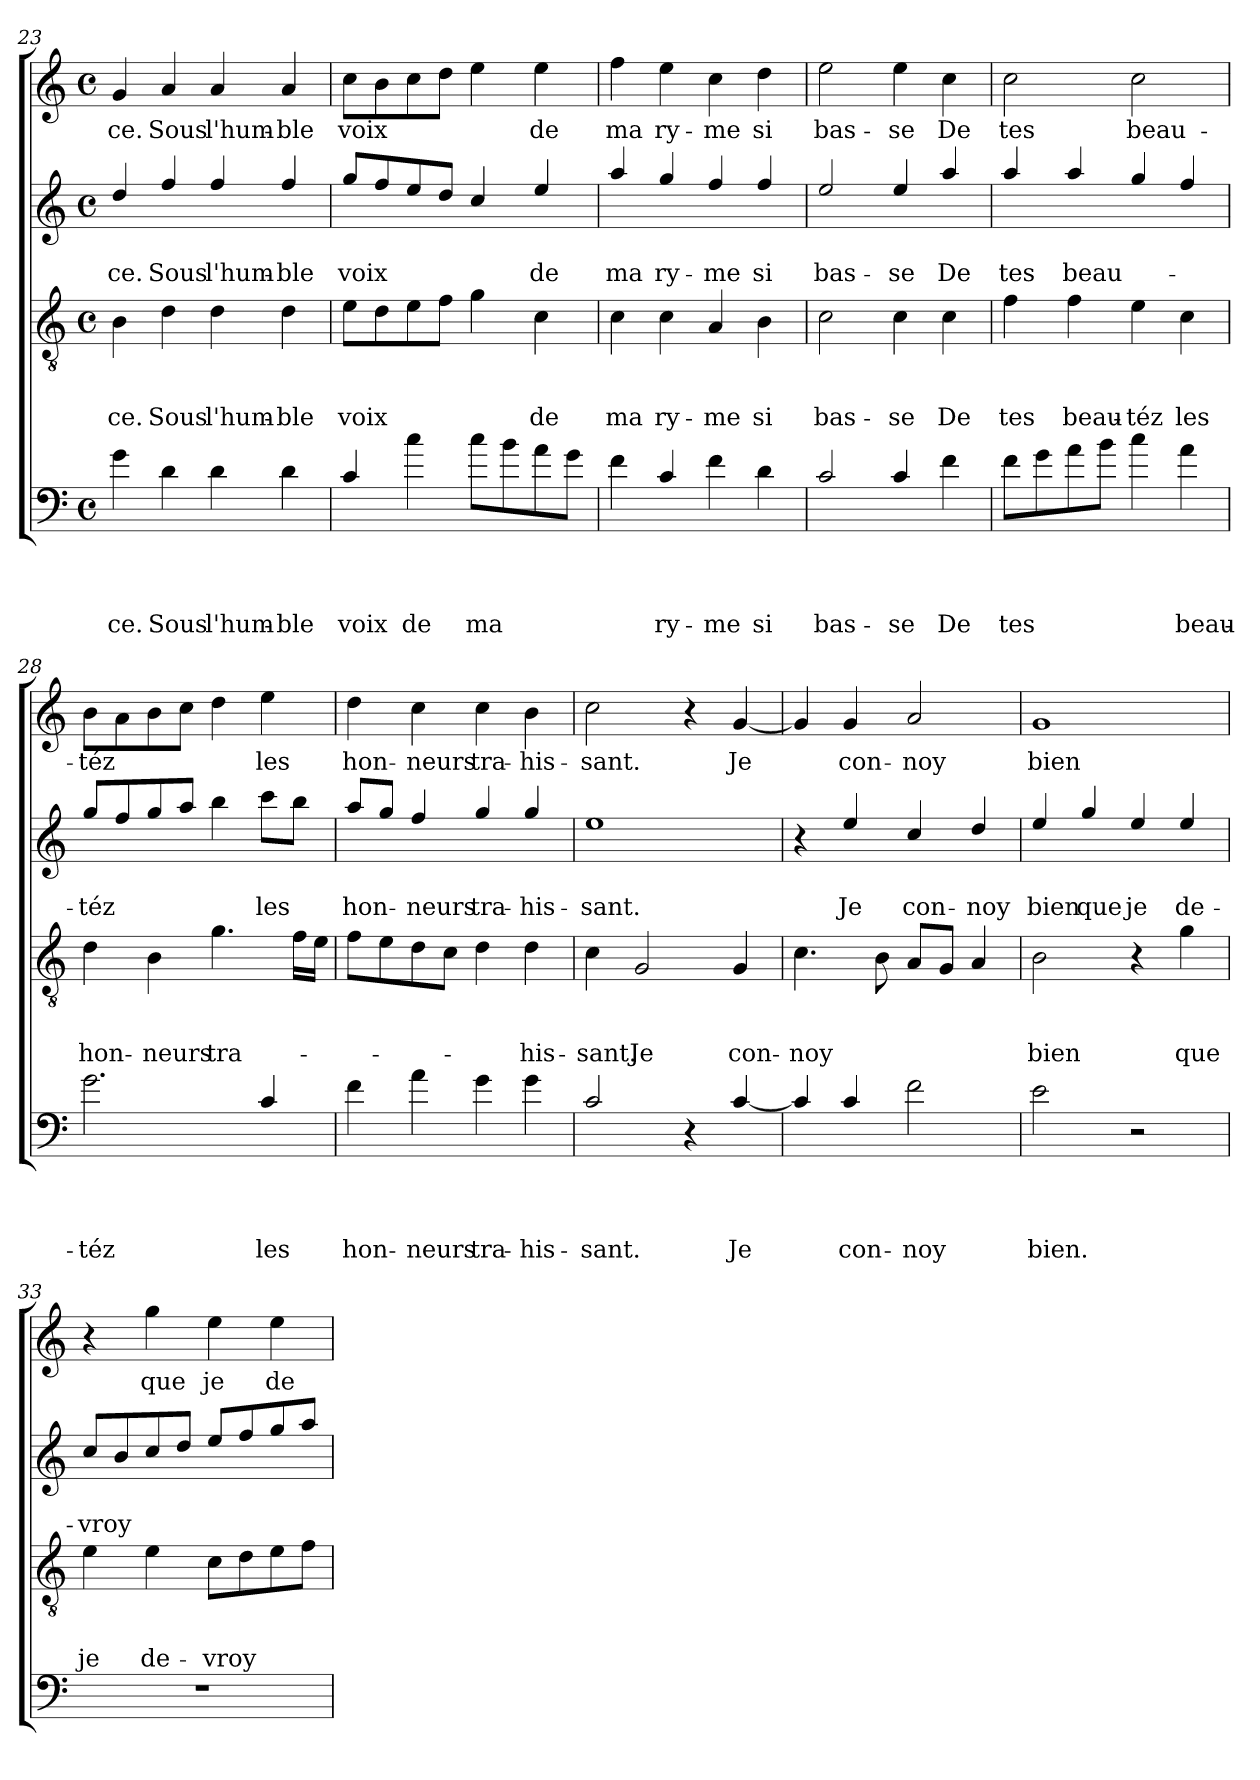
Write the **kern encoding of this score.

**kern	**text	**text	**text	**text	**kern	**text	**text	**text	**kern	**text	**text	**kern	**text
*part4	*part4	*part4	*part4	*part4	*part3	*part3	*part3	*part3	*part2	*part2	*part2	*part1	*part1
*staff4	*staff4	*staff4	*staff4	*staff4	*staff3	*staff3	*staff3	*staff3	*staff2	*staff2	*staff2	*staff1	*staff1
*clefF4	*	*	*	*	*clefGv2	*	*	*	*clefG2	*	*	*clefG2	*
*ITrd7c12	*	*	*	*	*	*	*	*	*ITrd8c14	*	*	*	*
*k[]	*	*	*	*	*k[]	*	*	*	*k[]	*	*	*k[]	*
*C:	*	*	*	*	*C:	*	*	*	*C:	*	*	*C:	*
*M4/4	*	*	*	*	*M4/4	*	*	*	*M4/4	*	*	*M4/4	*
*met(c)	*	*	*	*	*met(c)	*	*	*	*met(c)	*	*	*met(c)	*
=23	=23	=23	=23	=23	=23	=23	=23	=23	=23	=23	=23	=23	=23
4G\	.	.	.	-ce.	4B\	.	.	-ce.	4d/	.	-ce.	4g/	-ce.
4D\	.	.	.	Sous	4d\	.	.	Sous	4f/	.	Sous	4a/	Sous
4D\	.	.	.	l'hum-	4d\	.	.	l'hum-	4f/	.	l'hum-	4a/	l'hum-
4D\	.	.	.	-ble	4d\	.	.	-ble	4f/	.	-ble	4a/	-ble
=24	=24	=24	=24	=24	=24	=24	=24	=24	=24	=24	=24	=24	=24
4C/	.	.	.	voix	8e\L	.	.	voix	8g/L	.	voix	8cc\L	voix
.	.	.	.	.	8d\	.	.	.	8f/	.	.	8b\	.
4c\	.	.	.	de	8e\	.	.	.	8e/	.	.	8cc\	.
.	.	.	.	.	8f\J	.	.	.	8d/J	.	.	8dd\J	.
8c\L	.	.	.	ma	4g\	.	.	.	4c/	.	.	4ee\	.
8B\	.	.	.	.	.	.	.	.	.	.	.	.	.
8A\	.	.	.	.	4c\	.	.	de	4e/	.	de	4ee\	de
8G\J	.	.	.	.	.	.	.	.	.	.	.	.	.
=25	=25	=25	=25	=25	=25	=25	=25	=25	=25	=25	=25	=25	=25
4F\	.	.	.	.	4c\	.	.	ma	4a/	.	ma	4ff\	ma
4C/	.	.	.	ry-	4c\	.	.	ry-	4g/	.	ry-	4ee\	ry-
4F\	.	.	.	-me	4A/	.	.	-me	4f/	.	-me	4cc\	-me
4D\	.	.	.	si	4B\	.	.	si	4f/	.	si	4dd\	si
!!LO:LB:g=z
=26	=26	=26	=26	=26	=26	=26	=26	=26	=26	=26	=26	=26	=26
2C/	.	.	.	bas-	2c\	.	.	bas-	2e/	.	bas-	2ee\	bas-
4C/	.	.	.	-se	4c\	.	.	-se	4e/	.	-se	4ee\	-se
4F\	.	.	.	De	4c\	.	.	De	4a/	.	De	4cc\	De
=27	=27	=27	=27	=27	=27	=27	=27	=27	=27	=27	=27	=27	=27
8F\L	.	.	.	tes	4f\	.	.	tes	4a/	.	tes	2cc\	tes
8G\	.	.	.	.	.	.	.	.	.	.	.	.	.
8A\	.	.	.	.	4f\	.	.	beau-	4a/	.	beau-	.	.
8B\J	.	.	.	.	.	.	.	.	.	.	.	.	.
4c\	.	.	.	.	4e\	.	.	-téz	4g/	.	.	2cc\	beau-
4A\	.	.	.	beau-	4c\	.	.	les	4f/	.	.	.	.
=28	=28	=28	=28	=28	=28	=28	=28	=28	=28	=28	=28	=28	=28
2.G\	.	.	.	-téz	4d\	.	.	hon-	8g/L	.	-téz	8b\L	-téz
.	.	.	.	.	.	.	.	.	8f/	.	.	8a\	.
.	.	.	.	.	4B\	.	.	-neurs	8g/	.	.	8b\	.
.	.	.	.	.	.	.	.	.	8a/J	.	.	8cc\J	.
.	.	.	.	.	4.g\	.	.	tra-	4b\	.	.	4dd\	.
4C/	.	.	.	les	.	.	.	.	8cc\L	.	les	4ee\	les
.	.	.	.	.	16f\LL	.	.	.	8b\J	.	.	.	.
.	.	.	.	.	16e\JJ	.	.	.	.	.	.	.	.
=29	=29	=29	=29	=29	=29	=29	=29	=29	=29	=29	=29	=29	=29
4F\	.	.	.	hon-	8f\L	.	.	.	8a/L	.	hon-	4dd\	hon-
.	.	.	.	.	8e\	.	.	.	8g/J	.	.	.	.
4A\	.	.	.	-neurs	8d\	.	.	.	4f/	.	-neurs	4cc\	-neurs
.	.	.	.	.	8c\J	.	.	.	.	.	.	.	.
4G\	.	.	.	tra-	4d\	.	.	.	4g/	.	tra-	4cc\	tra-
4G\	.	.	.	-his-	4d\	.	.	-his-	4g/	.	-his-	4b\	-his-
=30	=30	=30	=30	=30	=30	=30	=30	=30	=30	=30	=30	=30	=30
2C/	.	.	.	-sant.	4c\	.	.	-sant.	1e	.	-sant.	2cc\	-sant.
.	.	.	.	.	2G/	.	.	Je	.	.	.	.	.
4r	.	.	.	.	.	.	.	.	.	.	.	4r	.
[4C/	.	.	.	Je	4G/	.	.	con-	.	.	.	[4g/	Je
!!LO:PB:g=z
=31	=31	=31	=31	=31	=31	=31	=31	=31	=31	=31	=31	=31	=31
4C/]	.	.	.	.	4.c\	.	.	-noy	4r	.	.	4g/]	.
4C/	.	.	.	con-	.	.	.	.	4e/	.	Je	4g/	con-
.	.	.	.	.	8B\	.	.	.	.	.	.	.	.
2F\	.	.	.	-noy	8A/L	.	.	.	4c/	.	con-	2a/	-noy
.	.	.	.	.	8G/J	.	.	.	.	.	.	.	.
.	.	.	.	.	4A/	.	.	.	4d/	.	-noy	.	.
=32	=32	=32	=32	=32	=32	=32	=32	=32	=32	=32	=32	=32	=32
2E\	.	.	.	bien.	2B\	.	.	bien	4e/	.	bien	1g	bien
.	.	.	.	.	.	.	.	.	4g/	.	que	.	.
2r	.	.	.	.	4r	.	.	.	4e/	.	je	.	.
.	.	.	.	.	4g\	.	.	que	4e/	.	de-	.	.
=33	=33	=33	=33	=33	=33	=33	=33	=33	=33	=33	=33	=33	=33
1r	.	.	.	.	4e\	.	.	je	8c/L	.	-vroy	4r	.
.	.	.	.	.	.	.	.	.	8B/	.	.	.	.
.	.	.	.	.	4e\	.	.	de-	8c/	.	.	4gg\	que
.	.	.	.	.	.	.	.	.	8d/J	.	.	.	.
.	.	.	.	.	8c\L	.	.	-vroy	8e/L	.	.	4ee\	je
.	.	.	.	.	8d\	.	.	.	8f/	.	.	.	.
.	.	.	.	.	8e\	.	.	.	8g/	.	.	4ee\	de-
.	.	.	.	.	8f\J	.	.	.	8a/J	.	.	.	.
=	=	=	=	=	=	=	=	=	=	=	=	=	=
*-	*-	*-	*-	*-	*-	*-	*-	*-	*-	*-	*-	*-	*-
